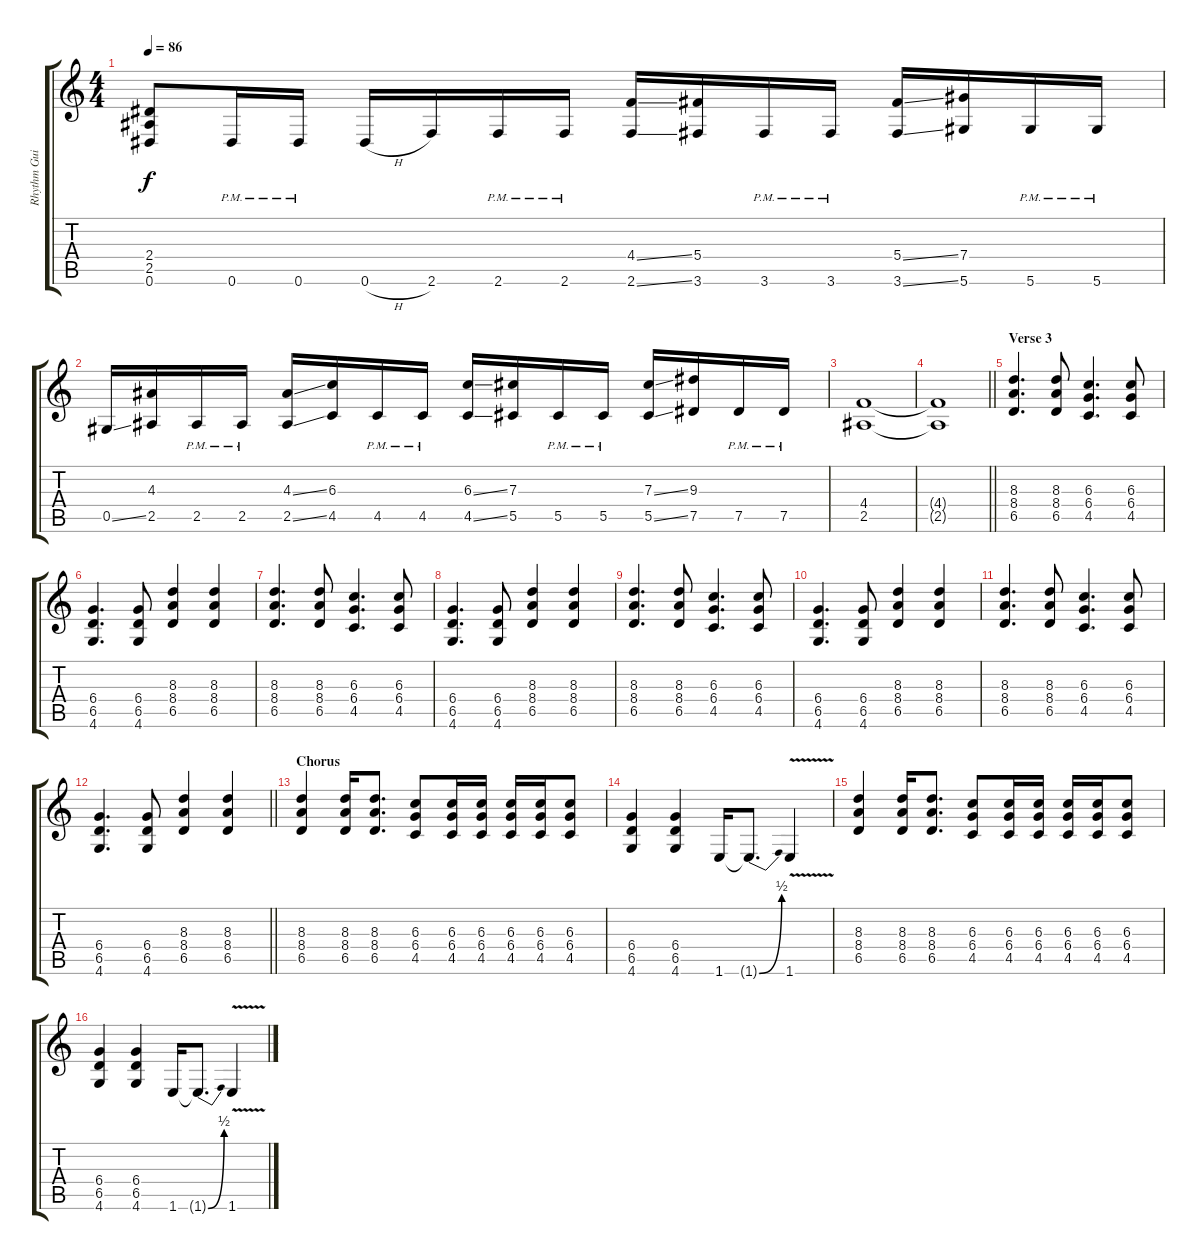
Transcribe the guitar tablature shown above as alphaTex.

\track ("Rhythm Guitar" "Rhythm Gui") {instrument distortionguitar}
\staff {score tabs}
\tuning (Eb4 Bb3 Gb3 Db3 Ab2 Eb2) {hide}
\ts (4 4)
\tempo 86
\clef g2
\ks c
(2.4 2.5 0.6).8{dy f} 0.6{pm}.16 0.6{pm}.16 0.6{h}.16 2.6.16 2.6{pm}.16 2.6{pm}.16 (4.4{ss} 2.6{ss}).16 (5.4 3.6).16 3.6{pm}.16 3.6{pm}.16 (5.4{ss} 3.6{ss}).16 (7.4 5.6).16 5.6{pm}.16 5.6{pm}.16 |
0.5{ss}.16 (4.3 2.5).16 2.5{pm}.16 2.5{pm}.16 (4.3{ss} 2.5{ss}).16 (6.3 4.5).16 4.5{pm}.16 4.5{pm}.16 (6.3{ss} 4.5{ss}).16 (7.3 5.5).16 5.5{pm}.16 5.5{pm}.16 (7.3{ss} 5.5{ss}).16 (9.3 7.5).16 7.5{pm}.16 7.5{pm}.16 |
(4.4 2.5).1 |
\barLineRight lightlight
(4.4{t} 2.5{t}).1 |
\section ("" "Verse 3")
(8.3 8.4 6.5).4{d} (8.3 8.4 6.5).8 (6.3 6.4 4.5).4{d} (6.3 6.4 4.5).8 |
(6.4 6.5 4.6).4{d} (6.4 6.5 4.6).8 (8.3 8.4 6.5).4 (8.3 8.4 6.5).4 |
(8.3 8.4 6.5).4{d} (8.3 8.4 6.5).8 (6.3 6.4 4.5).4{d} (6.3 6.4 4.5).8 |
(6.4 6.5 4.6).4{d} (6.4 6.5 4.6).8 (8.3 8.4 6.5).4 (8.3 8.4 6.5).4 |
(8.3 8.4 6.5).4{d} (8.3 8.4 6.5).8 (6.3 6.4 4.5).4{d} (6.3 6.4 4.5).8 |
(6.4 6.5 4.6).4{d} (6.4 6.5 4.6).8 (8.3 8.4 6.5).4 (8.3 8.4 6.5).4 |
(8.3 8.4 6.5).4{d} (8.3 8.4 6.5).8 (6.3 6.4 4.5).4{d} (6.3 6.4 4.5).8 |
\barLineRight lightlight
(6.4 6.5 4.6).4{d} (6.4 6.5 4.6).8 (8.3 8.4 6.5).4 (8.3 8.4 6.5).4 |
\section ("" "Chorus")
(8.3 8.4 6.5).4 (8.3 8.4 6.5).16 (8.3 8.4 6.5).8{d} (6.3 6.4 4.5).8 (6.3 6.4 4.5).16 (6.3 6.4 4.5).16 (6.3 6.4 4.5).16 (6.3 6.4 4.5).16 (6.3 6.4 4.5).8 |
(6.4 6.5 4.6).4 (6.4 6.5 4.6).4 1.6.16 1.6{be (bend 0 0 60 2) t}.8{d} 1.6{v}.4 |
(8.3 8.4 6.5).4 (8.3 8.4 6.5).16 (8.3 8.4 6.5).8{d} (6.3 6.4 4.5).8 (6.3 6.4 4.5).16 (6.3 6.4 4.5).16 (6.3 6.4 4.5).16 (6.3 6.4 4.5).16 (6.3 6.4 4.5).8 |
(6.4 6.5 4.6).4 (6.4 6.5 4.6).4 1.6.16 1.6{be (bend 0 0 60 2) t}.8{d} 1.6{v}.4
